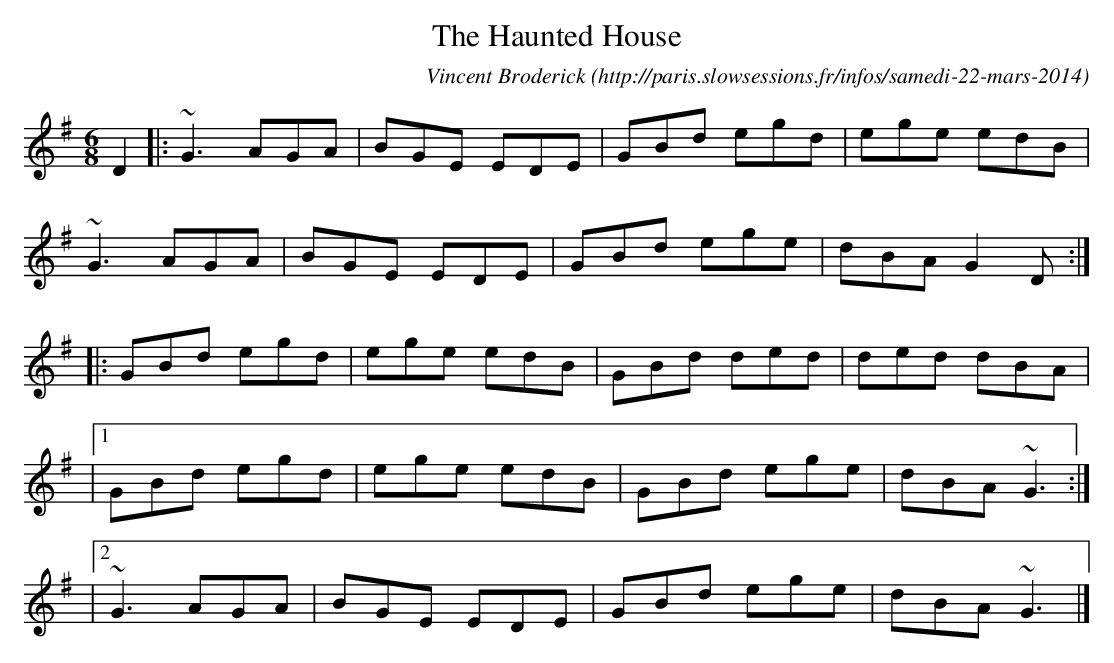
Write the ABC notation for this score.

X:1
T:Haunted House, The
O:http://paris.slowsessions.fr/infos/samedi-22-mars-2014
C:Vincent Broderick
M:6/8
L:1/8
K:G
D2\
|:~G3 AGA|BGE EDE|GBd egd|ege edB|
  ~G3 AGA|BGE EDE|GBd ege|dBA G2D:|
|:GBd egd|ege edB|GBd ded|ded dBA|
|1GBd egd|ege edB|GBd ege|dBA ~G3:|
|2~G3 AGA|BGE EDE|GBd ege|dBA ~G3|]
